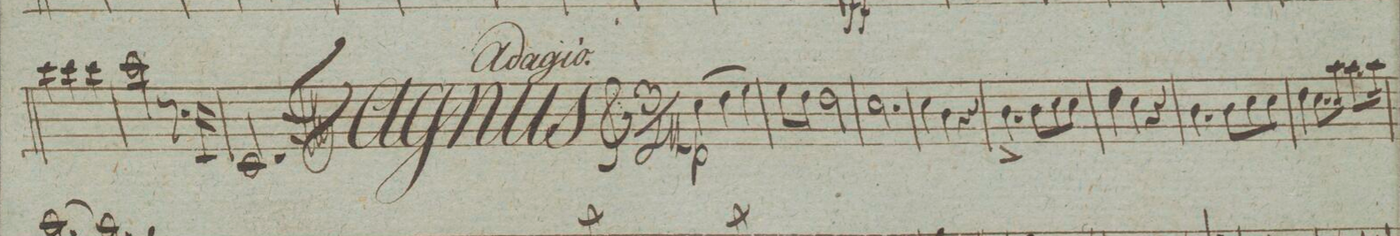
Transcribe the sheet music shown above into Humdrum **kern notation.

**kern	**dynam
*I"Clarinetto 1mo\nin C:	*
*clefG2	*
*k[]	*
*M3/4	*
(4cc\	p
4dd\	.
4ee\)	.
=2	=2
8ee\L	.
8dd\J	.
*2\right	*
2dd\	.
=3	=3
2.cc\	.
=4	=4
4cc\	.
4b\	.
4r	.
=5	=5
4.b^<\	.
8b\L	.
8cc\	.
8cc\J	.
=6	=6
4dd\	.
4cc\	.
4r	.
=7	=7
4.b\	.
8b\L	.
8cc\	.
8cc\J	.
=8	=8
4dd\	.
8.cc\L	.
16aa\Jk	.
8.aa\L	.
16aa\Jk	.
=9	=9
*-	*-
